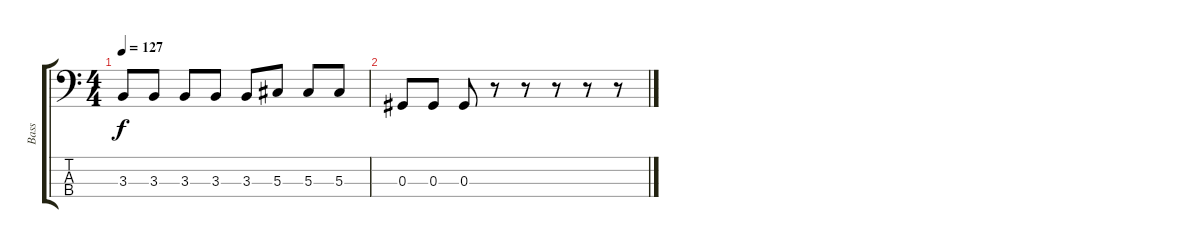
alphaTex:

\track ("Bass" "Bass") {instrument electricbasspick}
\staff {score tabs}
\tuning (Gb2 Db2 Ab1 Eb1) {hide}
\ts (4 4)
\tempo 127
\clef f4
\ks c
3.3.8{dy f} 3.3.8 3.3.8 3.3.8 3.3.8 5.3.8 5.3.8 5.3.8 |
0.3.8 0.3.8 0.3.8 r.8 r.8 r.8 r.8 r.8
